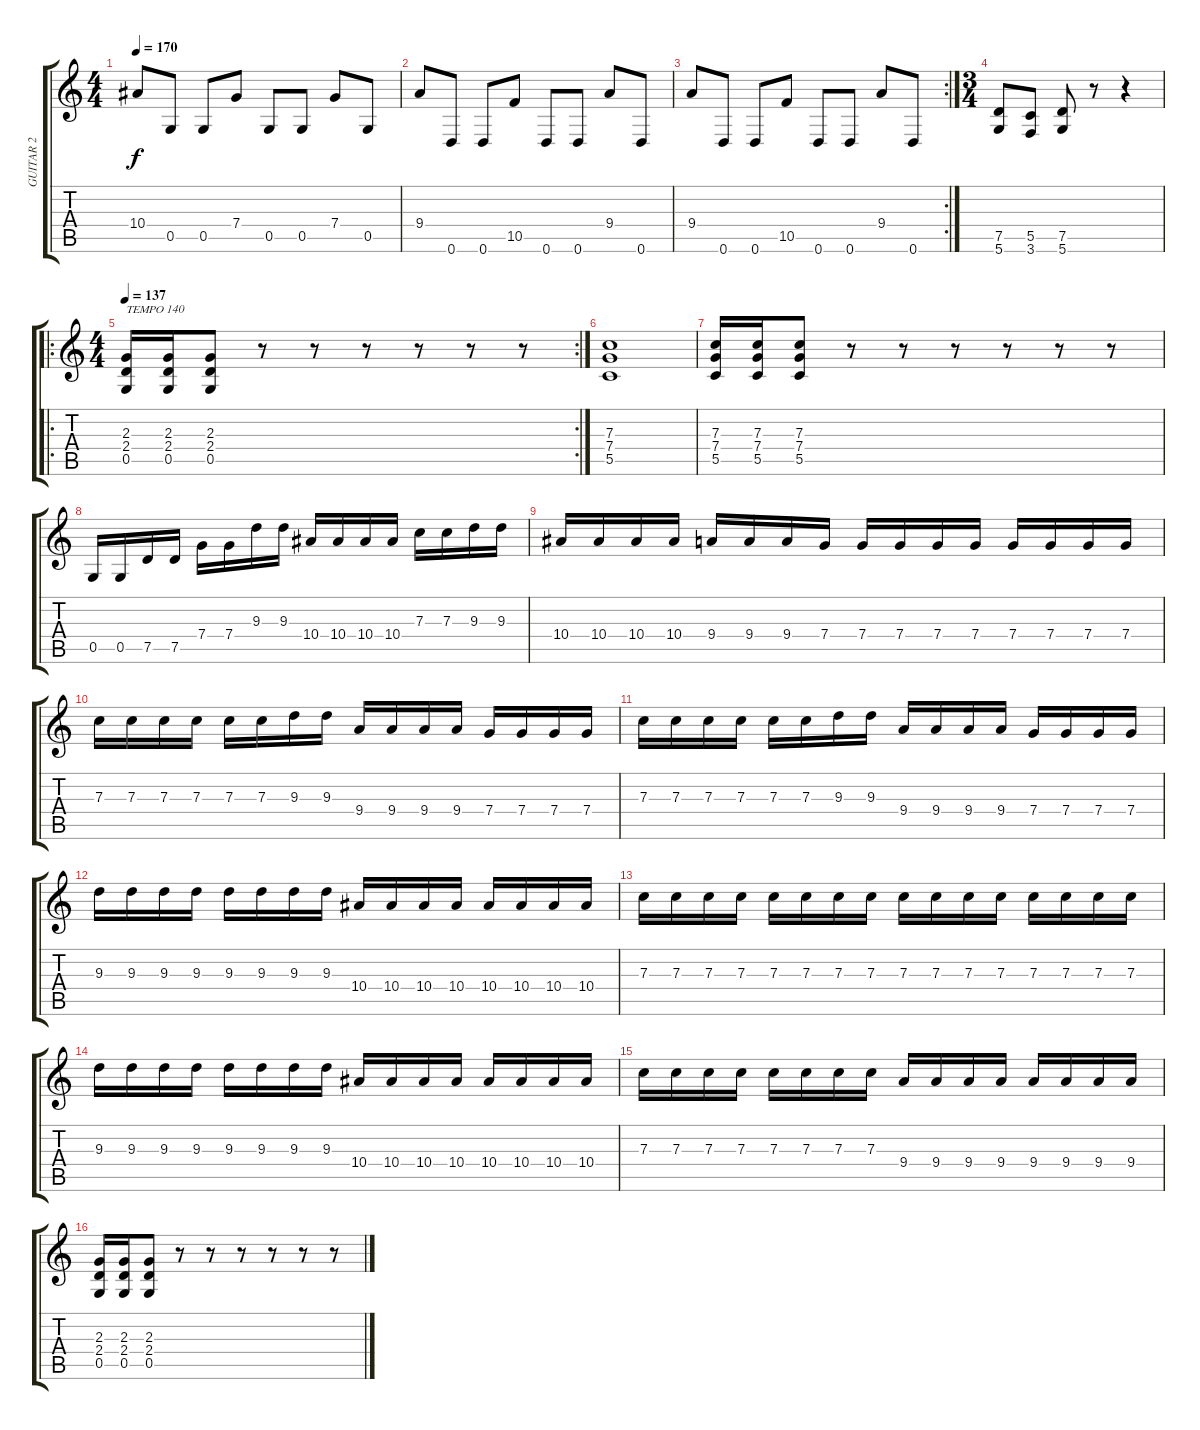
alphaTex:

\track ("GUITAR 2" "GUITAR 2") {instrument distortionguitar}
\staff {score tabs}
\tuning (D4 A3 F3 C3 G2 D2) {hide}
\ts (4 4)
\tempo 170
\clef g2
\ks c
10.4.8{dy f} 0.5.8 0.5.8 7.4.8 0.5.8 0.5.8 7.4.8 0.5.8 |
9.4.8 0.6.8 0.6.8 10.5.8 0.6.8 0.6.8 9.4.8 0.6.8 |
\rc 2
9.4.8 0.6.8 0.6.8 10.5.8 0.6.8 0.6.8 9.4.8 0.6.8 |
\ts (3 4)
(7.5 5.6).8 (5.5 3.6).8 (7.5 5.6).8 r.8 r.4 |
\ro
\rc 2
\ts (4 4)
\tempo 137
(2.3 2.4 0.5).16{txt "TEMPO 140"} (2.3 2.4 0.5).16 (2.3 2.4 0.5).8 r.8 r.8 r.8 r.8 r.8 r.8 |
(7.3 7.4 5.5).1 |
(7.3 7.4 5.5).16 (7.3 7.4 5.5).16 (7.3 7.4 5.5).8 r.8 r.8 r.8 r.8 r.8 r.8 |
0.5.16 0.5.16 7.5.16 7.5.16 7.4.16 7.4.16 9.3.16 9.3.16 10.4.16 10.4.16 10.4.16 10.4.16 7.3.16 7.3.16 9.3.16 9.3.16 |
10.4.16 10.4.16 10.4.16 10.4.16 9.4.16 9.4.16 9.4.16 7.4.16 7.4.16 7.4.16 7.4.16 7.4.16 7.4.16 7.4.16 7.4.16 7.4.16 |
7.3.16 7.3.16 7.3.16 7.3.16 7.3.16 7.3.16 9.3.16 9.3.16 9.4.16 9.4.16 9.4.16 9.4.16 7.4.16 7.4.16 7.4.16 7.4.16 |
7.3.16 7.3.16 7.3.16 7.3.16 7.3.16 7.3.16 9.3.16 9.3.16 9.4.16 9.4.16 9.4.16 9.4.16 7.4.16 7.4.16 7.4.16 7.4.16 |
9.3.16 9.3.16 9.3.16 9.3.16 9.3.16 9.3.16 9.3.16 9.3.16 10.4.16 10.4.16 10.4.16 10.4.16 10.4.16 10.4.16 10.4.16 10.4.16 |
7.3.16 7.3.16 7.3.16 7.3.16 7.3.16 7.3.16 7.3.16 7.3.16 7.3.16 7.3.16 7.3.16 7.3.16 7.3.16 7.3.16 7.3.16 7.3.16 |
9.3.16 9.3.16 9.3.16 9.3.16 9.3.16 9.3.16 9.3.16 9.3.16 10.4.16 10.4.16 10.4.16 10.4.16 10.4.16 10.4.16 10.4.16 10.4.16 |
7.3.16 7.3.16 7.3.16 7.3.16 7.3.16 7.3.16 7.3.16 7.3.16 9.4.16 9.4.16 9.4.16 9.4.16 9.4.16 9.4.16 9.4.16 9.4.16 |
(2.3 2.4 0.5).16 (2.3 2.4 0.5).16 (2.3 2.4 0.5).8 r.8 r.8 r.8 r.8 r.8 r.8
